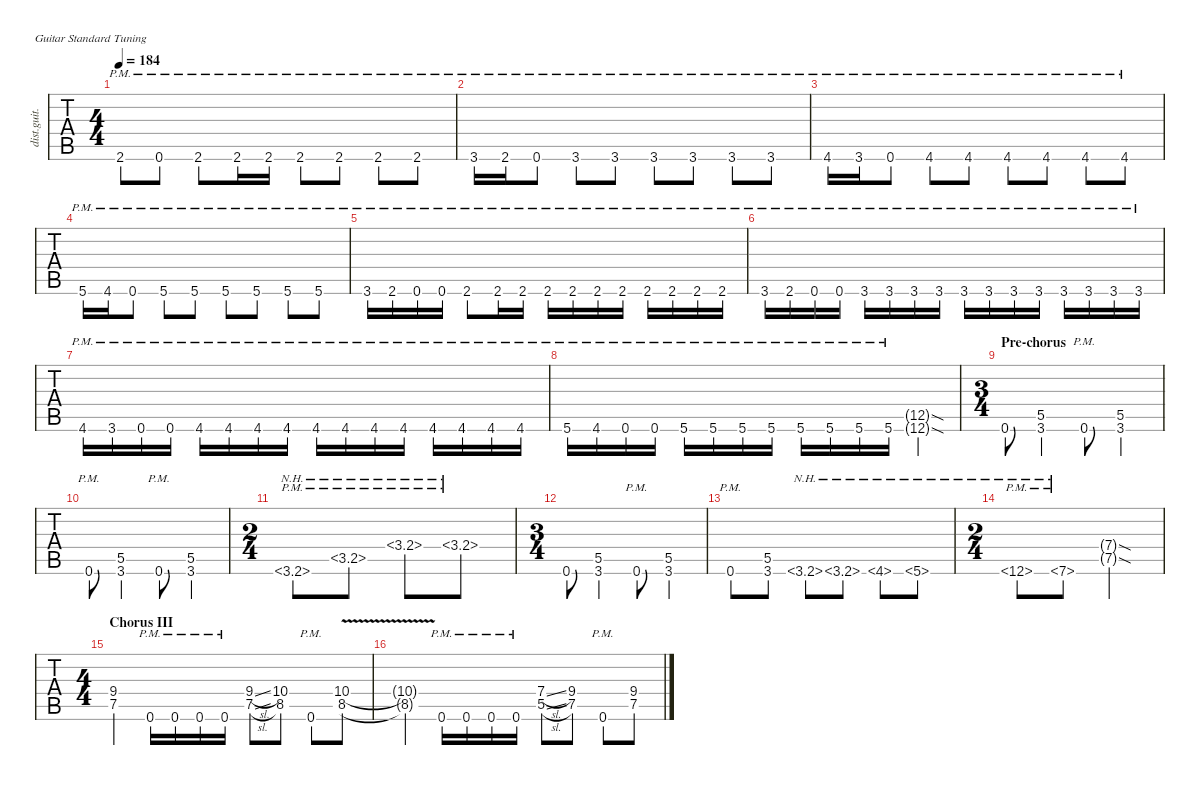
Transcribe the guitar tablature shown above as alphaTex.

\defaultSystemsLayout 4
\hideDynamics
\bracketExtendMode nobrackets
\otherSystemsTrackNameOrientation horizontal
\track ("Rhythm Guitar (James)" "dist.guit.") {defaultSystemsLayout 4 multiBarRest instrument distortionguitar}
\staff {tabs}
\tuning (E4 B3 G3 D3 A2 E2)
\ts (4 4)
\tempo 184
\clef g2
\ks c
2.6{pm acc #}.8{dy mf} 0.6{pm}.8 2.6{pm acc #}.8 2.6{pm acc #}.16 2.6{pm acc #}.16 2.6{pm acc #}.8 2.6{pm acc #}.8 2.6{pm acc #}.8 2.6{pm acc #}.8 |
3.6{pm}.16 2.6{pm acc #}.16 0.6{pm}.8 3.6{pm}.8 3.6{pm}.8 3.6{pm}.8 3.6{pm}.8 3.6{pm}.8 3.6{pm}.8 |
4.6{pm acc #}.16 3.6{pm}.16 0.6{pm}.8 4.6{pm acc #}.8 4.6{pm acc #}.8 4.6{pm acc #}.8 4.6{pm acc #}.8 4.6{pm acc #}.8 4.6{pm acc #}.8 |
5.6{pm}.16 4.6{pm acc #}.16 0.6{pm}.8 5.6{pm}.8 5.6{pm}.8 5.6{pm}.8 5.6{pm}.8 5.6{pm}.8 5.6{pm}.8 |
3.6{pm}.16 2.6{pm acc #}.16 0.6{pm}.16 0.6{pm}.16 2.6{pm acc #}.8 2.6{pm acc #}.16 2.6{pm acc #}.16 2.6{pm acc #}.16 2.6{pm acc #}.16 2.6{pm acc #}.16 2.6{pm acc #}.16 2.6{pm acc #}.16 2.6{pm acc #}.16 2.6{pm acc #}.16 2.6{pm acc #}.16 |
3.6{pm}.16 2.6{pm acc #}.16 0.6{pm}.16 0.6{pm}.16 3.6{pm}.16 3.6{pm}.16 3.6{pm}.16 3.6{pm}.16 3.6{pm}.16 3.6{pm}.16 3.6{pm}.16 3.6{pm}.16 3.6{pm}.16 3.6{pm}.16 3.6{pm}.16 3.6{pm}.16 |
4.6{pm acc #}.16 3.6{pm}.16 0.6{pm}.16 0.6{pm}.16 4.6{pm acc #}.16 4.6{pm acc #}.16 4.6{pm acc #}.16 4.6{pm acc #}.16 4.6{pm acc #}.16 4.6{pm acc #}.16 4.6{pm acc #}.16 4.6{pm acc #}.16 4.6{pm acc #}.16 4.6{pm acc #}.16 4.6{pm acc #}.16 4.6{pm acc #}.16 |
5.6{pm}.16 4.6{pm acc #}.16 0.6{pm}.16 0.6{pm}.16 5.6{pm}.16 5.6{pm}.16 5.6{pm}.16 5.6{pm}.16 5.6{pm}.16 5.6{pm}.16 5.6{pm}.16 5.6{pm}.16 (12.6{sod g} 12.5{sod g}).4 |
\ts (3 4)
\beaming (8 2 2 2 2)
\section ("" "Pre-chorus")
0.6.8 (3.6 5.5).4 0.6{pm}.8 (3.6 5.5).4 |
0.6{pm}.8 (3.6 5.5).4 0.6{pm}.8 (3.6 5.5).4 |
\ts (2 4)
\beaming (8 2 2 2 2)
3.6{nh pm}.8 3.5{nh pm}.8 3.4{nh pm}.8 3.4{nh pm}.8 |
\ts (3 4)
\beaming (8 2 2 2 2)
0.6.8 (3.6 5.5).4 0.6{pm}.8 (3.6 5.5).4 |
0.6{pm}.8 (3.6 5.5).8 3.6{nh}.8 3.6{nh}.8 4.6{nh acc #}.8 5.6{nh}.8 |
\ts (2 4)
\beaming (8 2 2 2 2)
6.6{nh pm acc #}.8 7.6{nh pm}.8 (7.5{sod g} 7.4{sod g}).4 |
\ts (4 4)
\beaming (8 2 2 2 2)
\section ("" "Chorus III")
(7.5 9.4).4 0.6{pm}.16 0.6{pm}.16 0.6{pm}.16 0.6{pm}.16 (7.5{sl} 9.4{sl}).8 (8.5 10.4).8 0.6{pm}.8 (8.5{v} 10.4{v}).8 |
(10.4{v t} 8.5{v t}).4 0.6{pm}.16 0.6{pm}.16 0.6{pm}.16 0.6{pm}.16 (5.5{sl} 7.4{sl}).8 (7.5 9.4).8 0.6{pm}.8 (7.5 9.4).8
